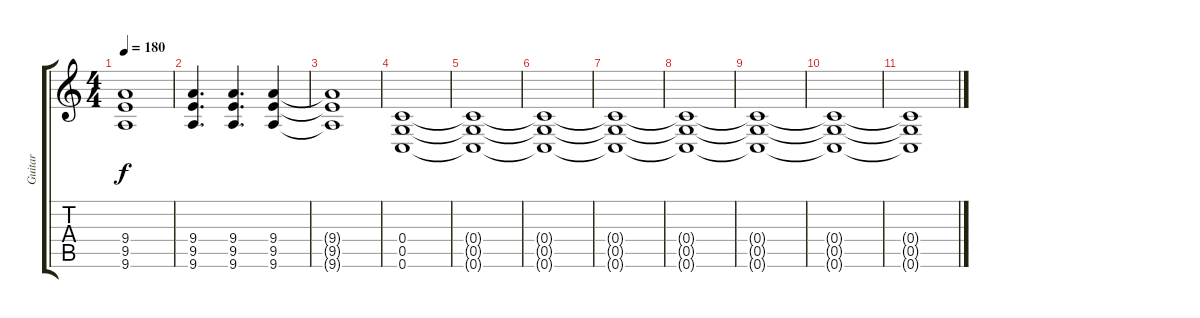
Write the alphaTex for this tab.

\track ("Guitar" "Guitar") {instrument distortionguitar}
\staff {score tabs}
\tuning (D4 A3 F3 C3 G2 C2) {hide}
\ts (4 4)
\tempo 180
\clef g2
\ks c
(9.4{t} 9.5{t} 9.6{t}).1{dy f} |
(9.4 9.5 9.6).4{d} (9.4 9.5 9.6).4{d} (9.4 9.5 9.6).4 |
(9.4{t} 9.5{t} 9.6{t}).1 |
(0.4 0.5 0.6).1 |
(0.4{t} 0.5{t} 0.6{t}).1 |
(0.4{t} 0.5{t} 0.6{t}).1 |
(0.4{t} 0.5{t} 0.6{t}).1 |
(0.4{t} 0.5{t} 0.6{t}).1 |
(0.4{t} 0.5{t} 0.6{t}).1{volume 2} |
(0.4{t} 0.5{t} 0.6{t}).1 |
(0.4{t} 0.5{t} 0.6{t}).1
